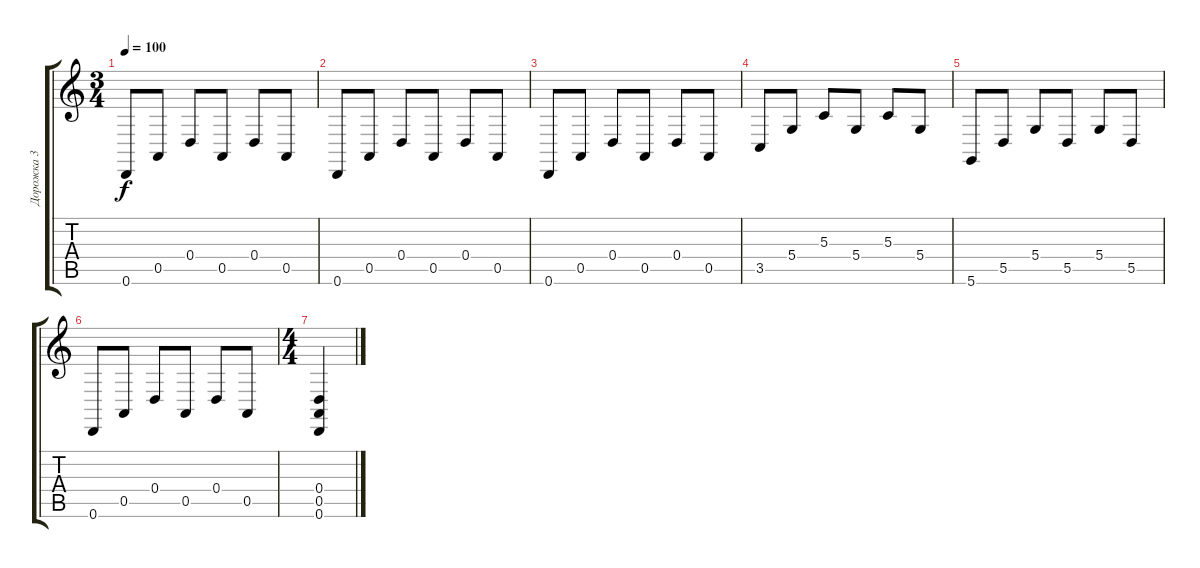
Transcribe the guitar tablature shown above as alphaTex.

\track ("Дорожка 3" "Дорожка 3") {instrument viola}
\staff {score tabs}
\tuning (E4 B3 G3 D3 A2 D2) {hide}
\ts (3 4)
\tempo 100
\clef g2
\ks aminor
0.6.8{dy f} 0.5.8 0.4.8 0.5.8 0.4.8 0.5.8 |
0.6.8 0.5.8 0.4.8 0.5.8 0.4.8 0.5.8 |
0.6.8 0.5.8 0.4.8 0.5.8 0.4.8 0.5.8 |
3.5.8 5.4.8 5.3.8 5.4.8 5.3.8 5.4.8 |
5.6.8 5.5.8 5.4.8 5.5.8 5.4.8 5.5.8 |
0.6.8 0.5.8 0.4.8 0.5.8 0.4.8 0.5.8 |
\ts (4 4)
(0.4 0.5 0.6).4
